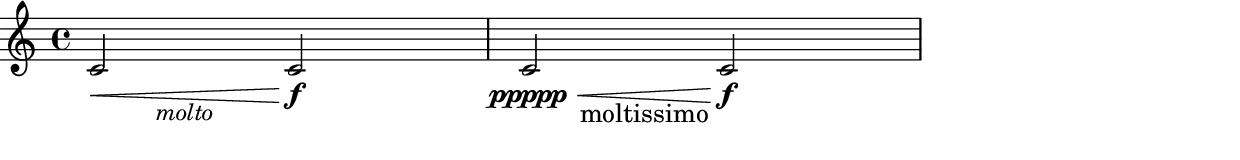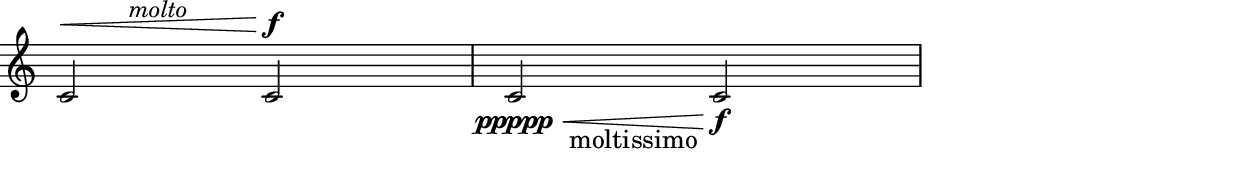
%% Generated by lilypond-book.py
%% Options: [exampleindent=10.16\mm,indent=0\mm,line-width=160\mm]
\include "lilypond-book-preamble.ly"


% ****************************************************************
% Start cut-&-pastable-section
% ****************************************************************



\paper {
  indent = 0\mm
  line-width = 160\mm
  % offset the left padding, also add 1mm as lilypond creates cropped
  % images with a little space on the right
  line-width = #(- line-width (* mm  3.000000) (* mm 1))
}

\layout {
  
}





% ****************************************************************
% ly snippet:
% ****************************************************************
\sourcefilename "center-text-below-hairpin-dynamics.ly"
\sourcefileline 0
%% DO NOT EDIT this file manually; it is automatically
%% generated from LSR http://lsr.dsi.unimi.it
%% Make any changes in LSR itself, or in Documentation/snippets/new/ ,
%% and then run scripts/auxiliar/makelsr.py
%%
%% This file is in the public domain.
\version "2.17.6"

\header {
%% Translation of GIT committish: 56145dfed8f19bb34459d5b40cab388776d2ec49
  texidoces = "
Este ejemplo proporciona una función para tipografiar un regulador con
texto por debajo, como @qq{molto} o @qq{poco}.  El texto añadido
cambia la dirección de acuerdo con la del regulador.  El objeto
Hairpin está alineado con DynamicText.

El ejemplo ilustra también cómo modificar la manera en que se imprime
normalmente un objeto, utilizando código de Scheme.

"
  doctitlees = "Centrar texto debajo de un regulador"

%% Translation of GIT committish: 64d521c30b929ac9be37823df577b8f02c8cf0ee
  texidocfr = "
La fonction comprise dans l'extrait suivant permet d'ajouter du texte
-- comme « molto » ou « poco » -- en dessous d'un soufflet de
(de)crescendo.  Cet exemple présente aussi comment, à l'aide de code
Scheme, influencer la manière dont un objet est normalement imprimé.

"
  doctitlefr = "Texte centré sous un soufflet"

  lsrtags = "expressive-marks, really-cool, scheme-language, text"

  texidoc = "
This example provides a function to typeset a hairpin (de)crescendo
with some additional text below it, such as @qq{molto} or @qq{poco}.
The added text will change the direction according to the direction of
the hairpin. The Hairpin is aligned to DynamicText.

The example also illustrates how to modify the way an object is
normally printed, using some Scheme code.

"
  doctitle = "Center text below hairpin dynamics"
} % begin verbatim

hairpinWithCenteredText =
#(define-music-function (parser location text) (markup?)
#{
  \once \override Voice.Hairpin.after-line-breaking =
    #(lambda (grob)
      (let* ((stencil (ly:hairpin::print grob))
             (par-y (ly:grob-parent grob Y))
             (dir (ly:grob-property par-y 'direction))
             (new-stencil (ly:stencil-aligned-to
               (ly:stencil-combine-at-edge
                 (ly:stencil-aligned-to stencil X CENTER)
                 Y dir
                 (ly:stencil-aligned-to (grob-interpret-markup grob text) X CENTER))
               X LEFT))
             (staff-space (ly:output-def-lookup (ly:grob-layout grob) 'staff-space))
             (staff-line-thickness
               (ly:output-def-lookup (ly:grob-layout grob) 'line-thickness))
             (grob-name (lambda (x) (assq-ref (ly:grob-property x 'meta) 'name)))
             (par-x (ly:grob-parent grob X))
             (dyn-text (eq? (grob-name par-x) 'DynamicText ))
             (dyn-text-stencil-x-length
               (if dyn-text
                 (interval-length
                   (ly:stencil-extent (ly:grob-property par-x 'stencil) X))
                 0))
             (x-shift
               (if dyn-text
                 (-
                   (+ staff-space dyn-text-stencil-x-length)
                   (* 0.5 staff-line-thickness)) 0)))

      (ly:grob-set-property! grob 'Y-offset 0)
      (ly:grob-set-property! grob 'stencil
         (ly:stencil-translate-axis
          new-stencil
          x-shift X))))
#})

hairpinMolto =
\hairpinWithCenteredText \markup { \italic molto }

hairpinMore =
\hairpinWithCenteredText \markup { \larger moltissimo }

\layout { ragged-right = ##f }

\relative c' {
  \hairpinMolto
  c2\< c\f
  \hairpinMore
  c2\ppppp\< c\f
  \break
  \hairpinMolto
  c2^\< c\f
  \hairpinMore
  c2\ppppp\< c\f
}



% ****************************************************************
% end ly snippet
% ****************************************************************
